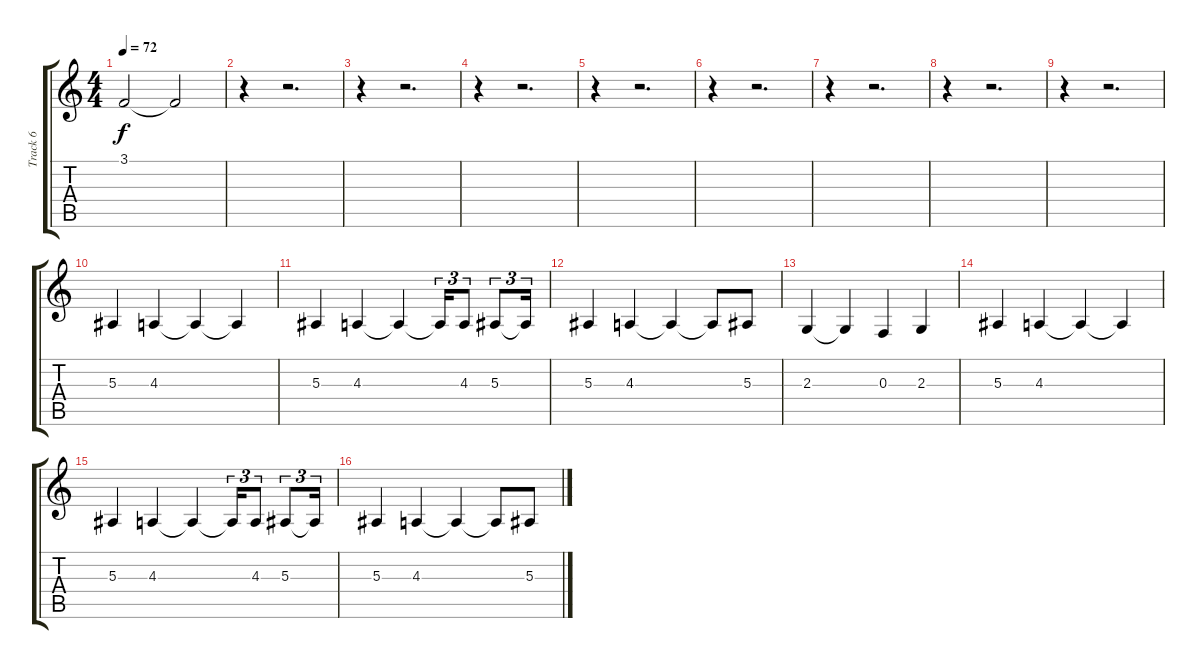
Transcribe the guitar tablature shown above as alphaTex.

\track ("Track 6" "Track 6") {instrument stringensemble1}
\staff {score tabs}
\tuning (D4 A3 F3 C3 G2 C2) {hide}
\ts (4 4)
\tempo 72
\clef g2
\ks c
3.1.2{dy f} 3.1{t}.2 |
r.4 r.2{d} |
r.4 r.2{d} |
r.4 r.2{d} |
r.4 r.2{d} |
r.4 r.2{d} |
r.4 r.2{d} |
r.4 r.2{d} |
r.4 r.2{d} |
5.3.4 4.3.4 4.3{t}.4 4.3{t}.4 |
5.3.4 4.3.4 4.3{t}.4 4.3{t}.16{tu (3 2)} 4.3.8{tu (3 2)} 5.3.8{tu (3 2)} 5.3{t}.16{tu (3 2)} |
5.3.4 4.3.4 4.3{t}.4 4.3{t}.8 5.3.8 |
2.3.4 2.3{t}.4 0.3.4 2.3.4 |
5.3.4 4.3.4 4.3{t}.4 4.3{t}.4 |
5.3.4 4.3.4 4.3{t}.4 4.3{t}.16{tu (3 2)} 4.3.8{tu (3 2)} 5.3.8{tu (3 2)} 5.3{t}.16{tu (3 2)} |
5.3.4 4.3.4 4.3{t}.4 4.3{t}.8 5.3.8
